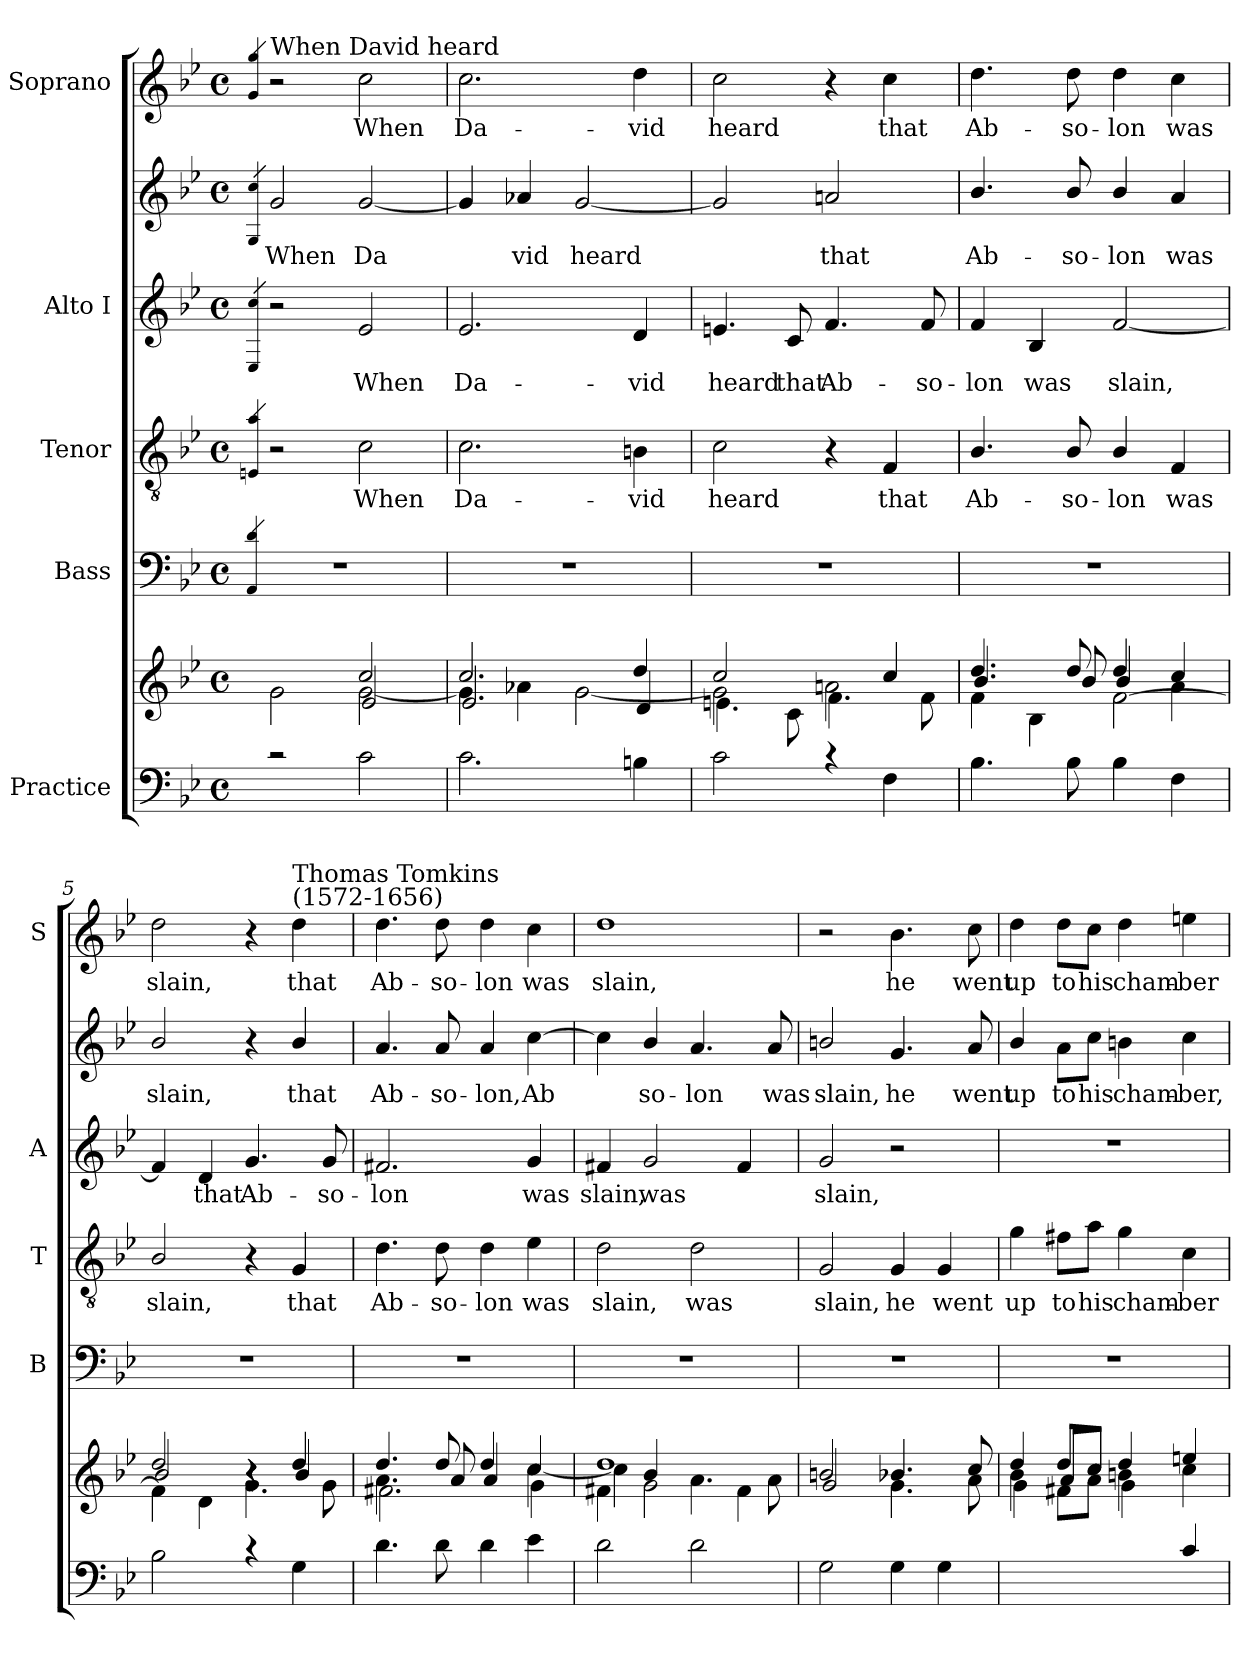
**kern	**kern	**kern	**kern	**text	**kern	**text	**kern	**text	**kern	**text
*part5	*part5	*part4	*part3	*part3	*part2	*part2	*part2	*part2	*part1	*part1
*staff7	*staff6	*staff5	*staff4	*staff4	*staff3	*staff3	*staff2	*staff2	*staff1	*staff1
*I"Practice	*	*I"Bass	*I"Tenor	*	*I"Alto I	*	*	*	*I"Soprano	*
*	*	*I'B	*I'T	*	*I'A	*	*	*	*I'S	*
*clefF4	*clefG2	*clefF4	*clefGv2	*	*clefG2	*	*clefG2	*	*clefG2	*
*k[b-e-]	*k[b-e-]	*k[b-e-]	*k[b-e-]	*	*k[b-e-]	*	*k[b-e-]	*	*k[b-e-]	*
*B-:	*B-:	*B-:	*B-:	*	*B-:	*	*B-:	*	*B-:	*
*M4/4	*M4/4	*M4/4	*M4/4	*	*M4/4	*	*M4/4	*	*M4/4	*
*met(c)	*met(c)	*met(c)	*met(c)	*	*met(c)	*	*met(c)	*	*met(c)	*
=1	=1	=1	=1	=1	=1	=1	=1	=1	=1	=1
.	.	4qAA/ 4qd/	4qEn/ 4qa/	.	4qE-/ 4qcc/	.	4qG/ 4qcc/	.	4qg/ 4qgg/	.
*^	*^	*	*	*	*	*	*	*	*	*
*	*	*	*^	*	*	*	*	*	*	*	*	*
!	!	!	!	!	!	!	!	!	!	!	!	!LO:TX:a:t=When David heard	!
!	!	!	!	!	!	!	!	!	!	!	!LO:LY:b	!	!
2r	1ryy	2ryy	2g\	2ryy	1r	2r	.	2r	.	2g/	When	2r	.
!	!	!	!	!	!	!	!LO:LY:b	!	!LO:LY:b	!	!LO:LY:b	!	!LO:LY:b
2c\	.	2cc/	[<2g\	2e-/	.	2c\	When	2e-/	When	[2g/	Da­	2cc\	When
=2	=2	=2	=2	=2	=2	=2	=2	=2	=2	=2	=2	=2	=2
!	!	!	!	!	!	!	!LO:LY:b	!	!LO:LY:b	!	!	!	!LO:LY:b
2.c\	1ryy	2.cc/	4g\]	2.e-/	1r	2.c\	Da-	2.e-/	Da-	4g/]	.	2.cc\	Da-
!	!	!	!	!	!	!	!	!	!	!	!LO:LY:b	!	!
.	.	.	4a-X\	.	.	.	.	.	.	4a-X/	vid	.	.
!	!	!	!	!	!	!	!	!	!	!	!LO:LY:b	!	!
.	.	.	[<2g\	.	.	.	.	.	.	[2g/	heard	.	.
!	!	!	!	!	!	!	!LO:LY:b	!	!LO:LY:b	!	!	!	!LO:LY:b
4Bn\	.	4dd/	.	4d/	.	4Bn\	-vid	4d/	-vid	.	.	4dd\	-vid
=3	=3	=3	=3	=3	=3	=3	=3	=3	=3	=3	=3	=3	=3
!	!	!	!	!	!	!	!LO:LY:b	!	!LO:LY:b	!	!	!	!LO:LY:b
2c\	1ryy	2cc/	2g\]	4.en\	1r	2c\	heard	4.en/	heard	2g/]	.	2cc\	heard
!	!	!	!	!	!	!	!	!	!LO:LY:b	!	!	!	!
.	.	.	.	8c\	.	.	.	8c/	that	.	.	.	.
!	!	!	!	!	!	!	!	!	!LO:LY:b	!	!LO:LY:b	!	!
4r	.	4ryy	2ani\	4.f\	.	4r	.	4.f/	Ab-	2ani/	that	4r	.
!	!	!	!	!	!	!	!LO:LY:b	!	!	!	!	!	!LO:LY:b
4F\	.	4cc/	.	.	.	4F/	that	.	.	.	.	4cc\	that
!	!	!	!	!	!	!	!	!	!LO:LY:b	!	!	!	!
.	.	.	.	8f\	.	.	.	8f/	-so-	.	.	.	.
=4	=4	=4	=4	=4	=4	=4	=4	=4	=4	=4	=4	=4	=4
!	!	!	!	!	!	!	!LO:LY:b	!	!LO:LY:b	!	!LO:LY:b	!	!LO:LY:b
4.B-\	1ryy	4.dd/	4.b-/	4f\	1r	4.B-/	Ab-	4f/	lon	4.b-/	-Ab-	4.dd\	Ab-
!	!	!	!	!	!	!	!	!	!LO:LY:b	!	!	!	!
.	.	.	.	4B-\	.	.	.	4B-/	was	.	.	.	.
!	!	!	!	!	!	!	!LO:LY:b	!	!	!	!LO:LY:b	!	!LO:LY:b
8B-\	.	8dd/	8b-/	.	.	8B-/	-so-	.	.	8b-/	-so-	8dd\	-so-
!	!	!	!	!	!	!	!LO:LY:b	!	!LO:LY:b	!	!LO:LY:b	!	!LO:LY:b
4B-\	.	4dd/	4b-/	[2f\	.	4B-/	-lon	[2f/	slain,	4b-/	-lon	4dd\	-lon
!	!	!	!	!	!	!	!LO:LY:b	!	!	!	!LO:LY:b	!	!LO:LY:b
4F\	.	4cc/	4a\	.	.	4F/	was	.	.	4a/	was	4cc\	was
=5	=5	=5	=5	=5	=5	=5	=5	=5	=5	=5	=5	=5	=5
!	!	!	!	!	!	!	!LO:LY:b	!	!	!	!LO:LY:b	!	!LO:LY:b
2B-\	1ryy	2dd/	2b-/	4f\]	1r	2B-/	slain,	4f/]	.	2b-/	slain,	2dd\	slain,
!	!	!	!	!	!	!	!	!	!LO:LY:b	!	!	!	!
.	.	.	.	4d\	.	.	.	4d/	that	.	.	.	.
!	!	!	!	!	!	!	!	!	!LO:LY:b	!	!	!	!
4r	.	4r	4r	4.g\	.	4r	.	4.g/	Ab-	4r	.	4r	.
!	!	!	!	!	!	!	!	!	!	!	!	!LO:TX:a:t=Thomas Tomkins\n(1572-1656)	!
!	!	!	!	!	!	!	!LO:LY:b	!	!	!	!LO:LY:b	!	!LO:LY:b
4G\	.	4dd/	4b-/	.	.	4G/	that	.	.	4b-/	that	4dd\	that
!	!	!	!	!	!	!	!	!	!LO:LY:b	!	!	!	!
.	.	.	.	8g\	.	.	.	8g/	-so-	.	.	.	.
=6	=6	=6	=6	=6	=6	=6	=6	=6	=6	=6	=6	=6	=6
!	!	!	!	!	!	!	!LO:LY:b	!	!LO:LY:b	!	!LO:LY:b	!	!LO:LY:b
4.d\	1ryy	4.dd/	4.a\	2.f#X\	1r	4.d\	Ab-	2.f#X/	lon	4.a/	-Ab-	4.dd\	Ab-
!	!	!	!	!	!	!	!LO:LY:b	!	!	!	!LO:LY:b	!	!LO:LY:b
8d\	.	8dd/	8a/	.	.	8d\	-so-	.	.	8a/	-so-	8dd\	-so-
!	!	!	!	!	!	!	!LO:LY:b	!	!	!	!LO:LY:b	!	!LO:LY:b
4d\	.	4dd/	4a/	.	.	4d\	-lon	.	.	4a/	-lon,	4dd\	-lon
!	!	!	!	!	!	!	!LO:LY:b	!	!LO:LY:b	!	!LO:LY:b	!	!LO:LY:b
4e-\	.	4cc/	[<4cc\	4g\	.	4e-\	was	4g/	was	[4cc\	Ab­	4cc\	was
!!LO:LB:g=z
=7	=7	=7	=7	=7	=7	=7	=7	=7	=7	=7	=7	=7	=7
!	!	!	!	!	!	!	!LO:LY:b	!	!LO:LY:b	!	!	!	!LO:LY:b
2d\	1ryy	1dd	4cc\]	4f#X\	1r	2d\	slain,	4f#X/	slain,	4cc\]	.	1dd	slain,
!	!	!	!	!	!	!	!	!	!LO:LY:b	!	!LO:LY:b	!	!
.	.	.	4b-/	2g\	.	.	.	2g/	was	4b-/	so-	.	.
!	!	!	!	!	!	!	!LO:LY:b	!	!	!	!LO:LY:b	!	!
2d\	.	.	4.a\	.	.	2d\	was	.	.	4.a/	-lon	.	.
.	.	.	.	4f#\	.	.	.	4f#/	.	.	.	.	.
!	!	!	!	!	!	!	!	!	!	!	!LO:LY:b	!	!
.	.	.	8a\	.	.	.	.	.	.	8a/	was	.	.
=8	=8	=8	=8	=8	=8	=8	=8	=8	=8	=8	=8	=8	=8
!	!	!	!	!	!	!	!LO:LY:b	!	!LO:LY:b	!	!LO:LY:b	!	!
2G\	1ryy	2ryy	2bn/	2g/	1r	2G/	slain,	2g/	slain,	2bn/	slain,	2r	.
!	!	!	!	!	!	!	!LO:LY:b	!	!	!	!LO:LY:b	!	!LO:LY:b
4G\	.	4.b-i/	4.g\	2ryy	.	4G/	he	2r	.	4.g/	he	4.b-i\	he
!	!	!	!	!	!	!	!LO:LY:b	!	!	!	!	!	!
4G\	.	.	.	.	.	4G/	went	.	.	.	.	.	.
!	!	!	!	!	!	!	!	!	!	!	!LO:LY:b	!	!LO:LY:b
.	.	8cc/	8a\	.	.	.	.	.	.	8a/	went	8cc\	went
=9	=9	=9	=9	=9	=9	=9	=9	=9	=9	=9	=9	=9	=9
*	*	*	*	*^	*	*	*	*	*	*	*	*	*
!	!	!	!	!	!	!	!	!LO:LY:b	!	!	!	!LO:LY:b	!	!LO:LY:b
2.ryy	1ryy	4dd/	4b-i\	1ryy	4g\	1r	4g\	up	1r	.	4b-i/	up	4dd\	up
!	!	!	!	!	!	!	!	!LO:LY:b	!	!	!	!LO:LY:b	!	!LO:LY:b
.	.	8dd/L	8a/L	.	8f#X\L	.	8f#X\L	to	.	.	8a\L	to	8dd\L	to
!	!	!	!	!	!	!	!	!LO:LY:b	!	!	!	!LO:LY:b	!	!LO:LY:b
.	.	8cc/J	8cc/J	.	8a\J	.	8a\J	his	.	.	8cc\J	his	8cc\J	his
!	!	!	!	!	!	!	!	!LO:LY:b	!	!	!	!LO:LY:b	!	!LO:LY:b
.	.	4dd/	4bn\	.	4g\	.	4g\	cham-	.	.	4bn\	cham-	4dd\	cham-
!	!	!	!	!	!	!	!	!LO:LY:b	!	!	!	!LO:LY:b	!	!LO:LY:b
4c/	.	4een/	4cc\	.	4ryy	.	4c\	-ber	.	.	4cc\	-ber,	4een\	-ber
*v	*v	*	*	*	*	*	*	*	*	*	*	*	*	*
*	*v	*v	*v	*v	*	*	*	*	*	*	*	*	*
=	=	=	=	=	=	=	=	=	=	=
*-	*-	*-	*-	*-	*-	*-	*-	*-	*-	*-
